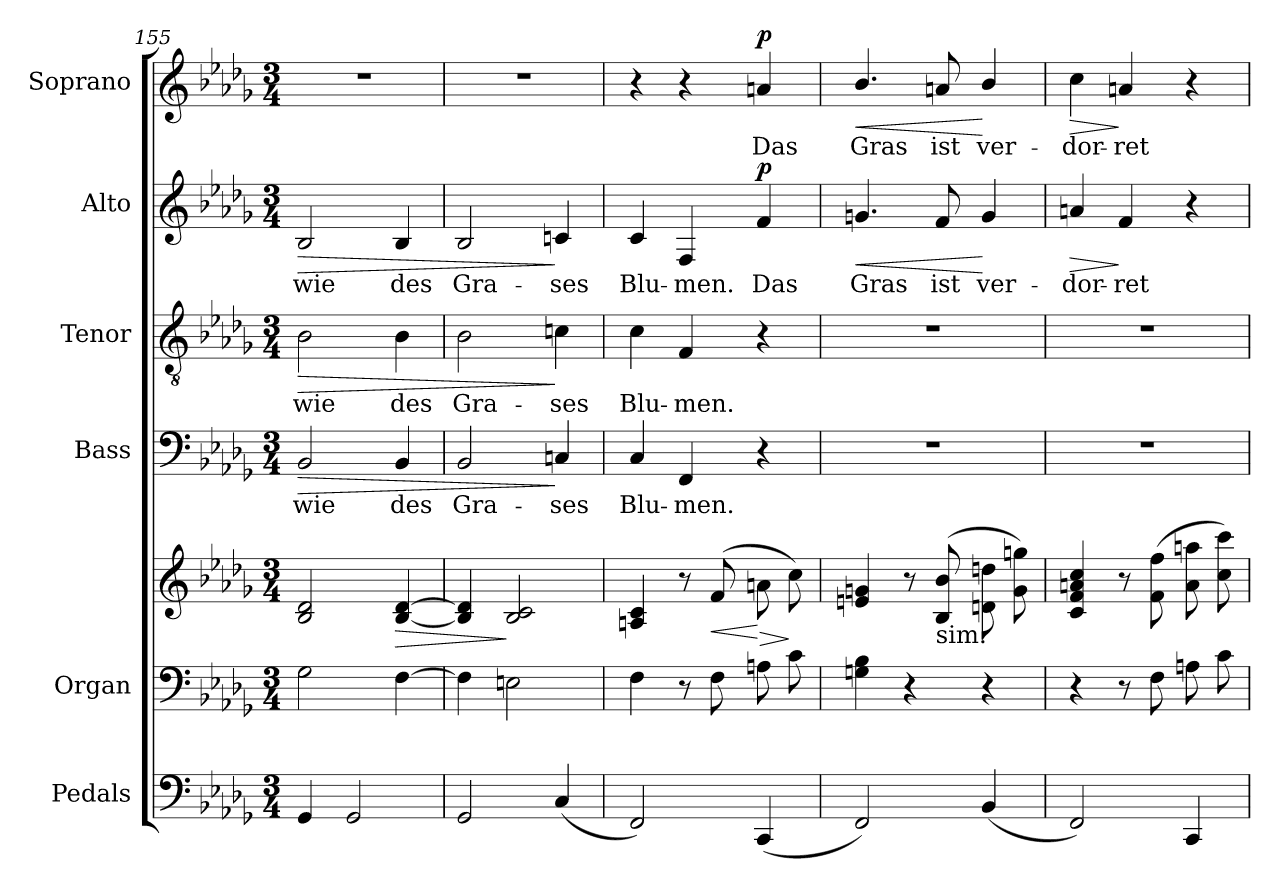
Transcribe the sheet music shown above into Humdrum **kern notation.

**kern	**kern	**kern	**dynam	**kern	**text	**dynam	**kern	**text	**dynam	**kern	**text	**dynam	**kern	**text	**dynam
*part6	*part5	*part5	*part5	*part4	*part4	*part4	*part3	*part3	*part3	*part2	*part2	*part2	*part1	*part1	*part1
*staff7	*staff6	*staff5	*staff5/6	*staff4	*staff4	*staff4	*staff3	*staff3	*staff3	*staff2	*staff2	*staff2	*staff1	*staff1	*staff1
*I"Pedals	*I"Organ	*	*	*I"Bass	*	*	*I"Tenor	*	*	*I"Alto	*	*	*I"Soprano	*	*
*	*I'Org.	*	*	*I'B.	*	*	*I'T.	*	*	*I'A.	*	*	*I'S.	*	*
*clefF4	*clefF4	*clefG2	*	*clefF4	*	*	*clefGv2	*	*	*clefG2	*	*	*clefG2	*	*
*	*	*	*	*	*	*	*ITrd7c12	*	*	*	*	*	*	*	*
*k[b-e-a-d-g-]	*k[b-e-a-d-g-]	*k[b-e-a-d-g-]	*	*k[b-e-a-d-g-]	*	*	*k[b-e-a-d-g-]	*	*	*k[b-e-a-d-g-]	*	*	*k[b-e-a-d-g-]	*	*
*b-:	*b-:	*b-:	*	*b-:	*	*	*b-:	*	*	*b-:	*	*	*b-:	*	*
*M3/4	*M3/4	*M3/4	*	*M3/4	*	*	*M3/4	*	*	*M3/4	*	*	*M3/4	*	*
=155	=155	=155	=155	=155	=155	=155	=155	=155	=155	=155	=155	=155	=155	=155	=155
!	!	!	!	!	!LO:LY:b:color=#000000	!LO:HP:b	!	!	!	!	!	!	!	!	!
!	!	!	!	!	!	!	!	!LO:LY:b:color=#000000	!LO:HP:b	!	!	!	!	!	!
!	!	!	!	!	!	!	!	!	!	!	!LO:LY:b:color=#000000	!LO:HP:b	!LO:N:vis=1	!	!
4GG-i/	2G-i\	2B-i/ 2d-i	.	2BB-i/	wie	>	2BB-i\	wie	>	2B-i/	wie	>	2.r	.	.
2GG-i/	.	.	.	.	.	.	.	.	.	.	.	.	.	.	.
!	!	!	!LO:HP:b	!	!	!	!	!	!	!	!	!	!	!	!
!	!	!	!	!	!LO:LY:b:color=#000000	!	!	!	!	!	!	!	!	!	!
!	!	!	!	!	!	!	!	!LO:LY:b:color=#000000	!	!	!	!	!	!	!
!	!	!	!	!	!	!	!	!	!	!	!LO:LY:b:color=#000000	!	!	!	!
.	[4Fi\	[4B-i/ [4d-i	>	4BB-i/	des	.	4BB-i\	des	.	4B-i/	des	.	.	.	.
=156	=156	=156	=156	=156	=156	=156	=156	=156	=156	=156	=156	=156	=156	=156	=156
!	!	!	!	!	!LO:LY:b:color=#000000	!	!	!	!	!	!	!	!	!	!
!	!	!	!	!	!	!	!	!LO:LY:b:color=#000000	!	!	!	!	!	!	!
!	!	!	!	!	!	!	!	!	!	!	!LO:LY:b:color=#000000	!	!LO:N:vis=1	!	!
2GG-i/	4Fi\]	4B-i/] 4d-i]	.	2BB-i/	Gra-	.	2BB-i\	Gra-	.	2B-i/	Gra-	.	2.r	.	.
.	2Eni\	2B-i/ 2ci	]	.	.	.	.	.	.	.	.	.	.	.	.
!	!	!	!	!	!LO:LY:b:color=#000000	!	!	!	!	!	!	!	!	!	!
!	!	!	!	!	!	!	!	!LO:LY:b:color=#000000	!	!	!	!	!	!	!
!	!	!	!	!	!	!	!	!	!	!	!LO:LY:b:color=#000000	!	!	!	!
(4Ci/	.	.	.	4Cni/	-ses	]	4Cni\	-ses	]	4cni/	-ses	]	.	.	.
!!LO:LB:g=z
=157	=157	=157	=157	=157	=157	=157	=157	=157	=157	=157	=157	=157	=157	=157	=157
!	!	!	!	!	!LO:LY:b:color=#000000	!	!	!	!	!	!	!	!	!	!
!	!	!	!	!	!	!	!	!LO:LY:b:color=#000000	!	!	!	!	!	!	!
!	!	!	!	!	!	!	!	!	!	!	!LO:LY:b:color=#000000	!	!	!	!
2FFi/)	4Fi\	4Ani/ 4ci	.	4Ci/	Blu-	.	4Ci\	Blu-	.	4ci/	Blu-	.	4r	.	.
!	!	!	!	!	!LO:LY:b:color=#000000	!	!	!	!	!	!	!	!	!	!
!	!	!	!	!	!	!	!	!LO:LY:b:color=#000000	!	!	!	!	!	!	!
!	!	!	!	!	!	!	!	!	!	!	!LO:LY:b:color=#000000	!	!	!	!
.	8r	8r	.	4FFi/	-men.	.	4FFi/	-men.	.	4Fi/	-men.	.	4r	.	.
!	!	!	!LO:HP:b	!	!	!	!	!	!	!	!	!	!	!	!
.	8Fi\	(8fi/	<	.	.	.	.	.	.	.	.	.	.	.	.
!	!	!	!LO:HP:n=1:b	!	!	!	!	!	!	!	!	!	!	!	!
!	!	!	!	!	!	!	!	!	!	!	!LO:LY:b:color=#000000	!	!	!	!
!	!	!	!	!	!	!	!	!	!	!	!	!	!	!LO:LY:b:color=#000000	!
(4CCi/	8Ani\	8ani\	[ >	4r	.	.	4r	.	.	4fi/	Das	p	4ani/	Das	p
.	8ci\	8cci\)	]	.	.	.	.	.	.	.	.	.	.	.	.
=158	=158	=158	=158	=158	=158	=158	=158	=158	=158	=158	=158	=158	=158	=158	=158
!	!	!	!	!LO:N:vis=1	!	!	!LO:N:vis=1	!	!	!	!	!	!	!	!
!	!	!	!	!	!	!	!	!	!	!	!LO:LY:b:color=#000000	!LO:HP:b	!	!	!
!	!	!	!	!	!	!	!	!	!	!	!	!	!	!LO:LY:b:color=#000000	!LO:HP:b
2FFi/)	4Gni\ 4B-i	4eni/ 4gni	.	2.r	.	.	2.r	.	.	4.gni/	Gras	<	4.b-i/	Gras	<
.	4r	8r	.	.	.	.	.	.	.	.	.	.	.	.	.
!	!	!	!	!	!	!	!	!	!	!	!LO:LY:b:color=#000000	!	!	!	!
!	!	!LO:TX:b:t=sim.	!	!	!	!	!	!	!	!	!	!	!	!	!
!	!	!	!	!	!	!	!	!	!	!	!	!	!	!LO:LY:b:color=#000000	!
.	.	(8B-i/ 8b-i	.	.	.	.	.	.	.	8fi/	ist	.	8ani/	ist	.
!	!	!	!	!	!	!	!	!	!	!	!LO:LY:b:color=#000000	!	!	!	!
!	!	!	!	!	!	!	!	!	!	!	!	!	!	!LO:LY:b:color=#000000	!
(4BB-i/	4r	8dni\ 8ddni	.	.	.	.	.	.	.	4gi/	ver-	[	4b-i/	ver-	[
.	.	8gi\ 8ggni)	.	.	.	.	.	.	.	.	.	.	.	.	.
=159	=159	=159	=159	=159	=159	=159	=159	=159	=159	=159	=159	=159	=159	=159	=159
!	!	!	!	!LO:N:vis=1	!	!	!LO:N:vis=1	!	!	!	!	!	!	!	!
!	!	!	!	!	!	!	!	!	!	!	!LO:LY:b:color=#000000	!LO:HP:b	!	!	!
!	!	!	!	!	!	!	!	!	!	!	!	!	!	!LO:LY:b:color=#000000	!LO:HP:b
2FFi/)	4r	4ci/ 4fi 4ani 4cci	.	2.r	.	.	2.r	.	.	4ani/	-dor-	>	4cci\	-dor-	>
!	!	!	!	!	!	!	!	!	!	!	!LO:LY:b:color=#000000	!	!	!	!
!	!	!	!	!	!	!	!	!	!	!	!	!	!	!LO:LY:b:color=#000000	!
.	8r	8r	.	.	.	.	.	.	.	4fi/	-ret	]	4ani/	-ret	]
.	8Fi\	(8fi\ 8ffi	.	.	.	.	.	.	.	.	.	.	.	.	.
4CCi/	8Ani\	8ai\ 8aani	.	.	.	.	.	.	.	4r	.	.	4r	.	.
.	8ci\	8cci\ 8ccci)	.	.	.	.	.	.	.	.	.	.	.	.	.
=	=	=	=	=	=	=	=	=	=	=	=	=	=	=	=
*-	*-	*-	*-	*-	*-	*-	*-	*-	*-	*-	*-	*-	*-	*-	*-
